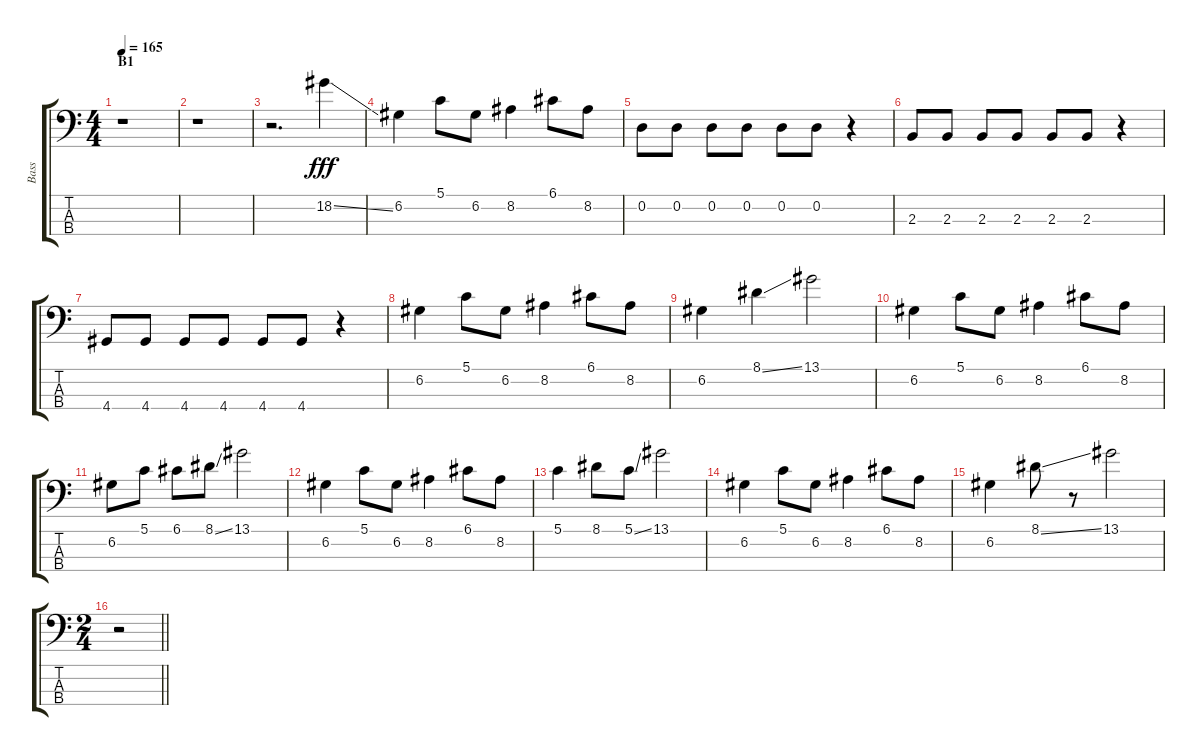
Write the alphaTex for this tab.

\track ("Bass" "Bass") {instrument electricbassfinger}
\staff {score tabs}
\tuning (G2 D2 A1 E1) {hide}
\ts (4 4)
\section ("" "B1")
\tempo 165
\clef f4
\ks c
r.1{dy fff instrument electricbassfinger} |
r.1 |
r.2{d} 18.2{ss}.4 |
6.2.4 5.1.8 6.2.8 8.2.4 6.1.8 8.2.8 |
0.2.8 0.2.8 0.2.8 0.2.8 0.2.8 0.2.8 r.4 |
2.3.8 2.3.8 2.3.8 2.3.8 2.3.8 2.3.8 r.4 |
4.4.8 4.4.8 4.4.8 4.4.8 4.4.8 4.4.8 r.4 |
6.2.4 5.1.8 6.2.8 8.2.4 6.1.8 8.2.8 |
6.2.4 8.1{ss}.4 13.1.2 |
6.2.4 5.1.8 6.2.8 8.2.4 6.1.8 8.2.8 |
6.2.8 5.1.8 6.1.8 8.1{ss}.8 13.1.2 |
6.2.4 5.1.8 6.2.8 8.2.4 6.1.8 8.2.8 |
5.1.4 8.1.8 5.1{ss}.8 13.1.2 |
6.2.4 5.1.8 6.2.8 8.2.4 6.1.8 8.2.8 |
6.2.4 8.1{ss}.8 r.8 13.1.2 |
\ts (2 4)
\barLineRight lightlight
r.2
